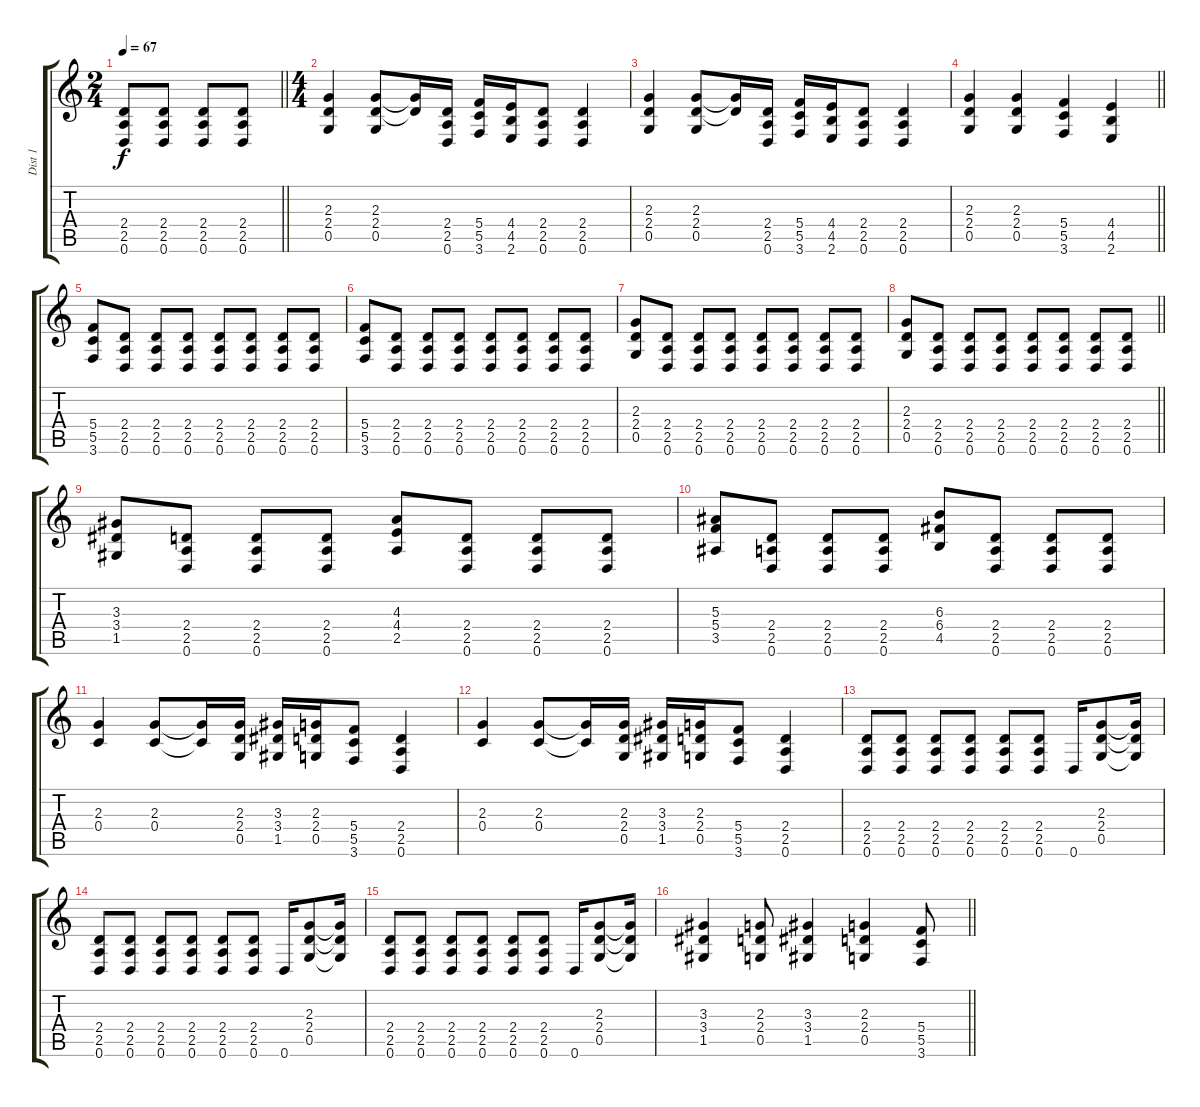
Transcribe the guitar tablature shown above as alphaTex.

\track ("Dist 1" "Dist 1") {instrument distortionguitar}
\staff {score tabs}
\tuning (D4 A3 F3 C3 G2 D2) {hide}
\ts (2 4)
\tempo 67
\clef g2
\barLineRight lightlight
\ks c
(2.4 2.5 0.6).8{dy f} (2.4 2.5 0.6).8 (2.4 2.5 0.6).8 (2.4 2.5 0.6).8 |
\ts (4 4)
(2.3 2.4 0.5).4 (2.3 2.4 0.5).8 (2.3{t} 2.4{t}).16 (2.4 2.5 0.6).16 (5.4 5.5 3.6).16 (4.4 4.5 2.6).16 (2.4 2.5 0.6).8 (2.4 2.5 0.6).4 |
(2.3 2.4 0.5).4 (2.3 2.4 0.5).8 (2.3{t} 2.4{t}).16 (2.4 2.5 0.6).16 (5.4 5.5 3.6).16 (4.4 4.5 2.6).16 (2.4 2.5 0.6).8 (2.4 2.5 0.6).4 |
\barLineRight lightlight
(2.3 2.4 0.5).4 (2.3 2.4 0.5).4 (5.4 5.5 3.6).4 (4.4 4.5 2.6).4 |
(5.4 5.5 3.6).8 (2.4 2.5 0.6).8 (2.4 2.5 0.6).8 (2.4 2.5 0.6).8 (2.4 2.5 0.6).8 (2.4 2.5 0.6).8 (2.4 2.5 0.6).8 (2.4 2.5 0.6).8 |
(5.4 5.5 3.6).8 (2.4 2.5 0.6).8 (2.4 2.5 0.6).8 (2.4 2.5 0.6).8 (2.4 2.5 0.6).8 (2.4 2.5 0.6).8 (2.4 2.5 0.6).8 (2.4 2.5 0.6).8 |
(2.3 2.4 0.5).8 (2.4 2.5 0.6).8 (2.4 2.5 0.6).8 (2.4 2.5 0.6).8 (2.4 2.5 0.6).8 (2.4 2.5 0.6).8 (2.4 2.5 0.6).8 (2.4 2.5 0.6).8 |
\barLineRight lightlight
(2.3 2.4 0.5).8 (2.4 2.5 0.6).8 (2.4 2.5 0.6).8 (2.4 2.5 0.6).8 (2.4 2.5 0.6).8 (2.4 2.5 0.6).8 (2.4 2.5 0.6).8 (2.4 2.5 0.6).8 |
(3.3 3.4 1.5).8 (2.4 2.5 0.6).8 (2.4 2.5 0.6).8 (2.4 2.5 0.6).8 (4.3 4.4 2.5).8 (2.4 2.5 0.6).8 (2.4 2.5 0.6).8 (2.4 2.5 0.6).8 |
(5.3 5.4 3.5).8 (2.4 2.5 0.6).8 (2.4 2.5 0.6).8 (2.4 2.5 0.6).8 (6.3 6.4 4.5).8 (2.4 2.5 0.6).8 (2.4 2.5 0.6).8 (2.4 2.5 0.6).8 |
(2.3 0.4).4 (2.3 0.4).8 (2.3{t} 0.4{t}).16 (2.3 2.4 0.5).16 (3.3 3.4 1.5).16 (2.3 2.4 0.5).16 (5.4 5.5 3.6).8 (2.4 2.5 0.6).4 |
(2.3 0.4).4 (2.3 0.4).8 (2.3{t} 0.4{t}).16 (2.3 2.4 0.5).16 (3.3 3.4 1.5).16 (2.3 2.4 0.5).16 (5.4 5.5 3.6).8 (2.4 2.5 0.6).4 |
(2.4 2.5 0.6).8 (2.4 2.5 0.6).8 (2.4 2.5 0.6).8 (2.4 2.5 0.6).8 (2.4 2.5 0.6).8 (2.4 2.5 0.6).8 0.6.16 (2.3 2.4 0.5).8 (2.3{t} 2.4{t} 0.5{t}).16 |
(2.4 2.5 0.6).8 (2.4 2.5 0.6).8 (2.4 2.5 0.6).8 (2.4 2.5 0.6).8 (2.4 2.5 0.6).8 (2.4 2.5 0.6).8 0.6.16 (2.3 2.4 0.5).8 (2.3{t} 2.4{t} 0.5{t}).16 |
(2.4 2.5 0.6).8 (2.4 2.5 0.6).8 (2.4 2.5 0.6).8 (2.4 2.5 0.6).8 (2.4 2.5 0.6).8 (2.4 2.5 0.6).8 0.6.16 (2.3 2.4 0.5).8 (2.3{t} 2.4{t} 0.5{t}).16 |
\barLineRight lightlight
(3.3 3.4 1.5).4 (2.3 2.4 0.5).8 (3.3 3.4 1.5).4 (2.3 2.4 0.5).4 (5.4 5.5 3.6).8
